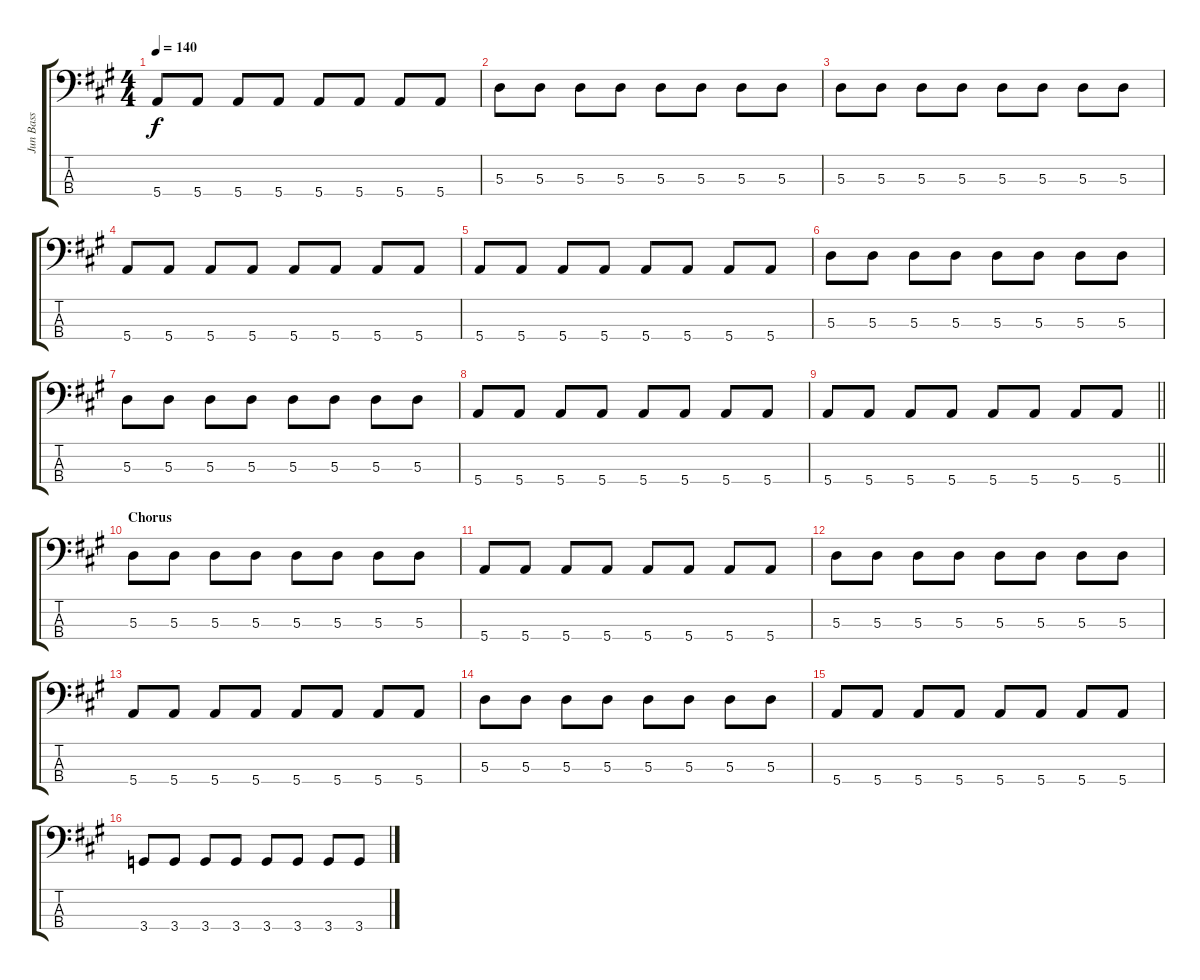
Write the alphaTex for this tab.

\track ("Jun Bass" "Jun Bass") {instrument electricbassfinger}
\staff {score tabs}
\tuning (G2 D2 A1 E1) {hide}
\ts (4 4)
\tempo 140
\clef f4
\ks a
5.4.8{dy f} 5.4.8 5.4.8 5.4.8 5.4.8 5.4.8 5.4.8 5.4.8 |
5.3.8 5.3.8 5.3.8 5.3.8 5.3.8 5.3.8 5.3.8 5.3.8 |
5.3.8 5.3.8 5.3.8 5.3.8 5.3.8 5.3.8 5.3.8 5.3.8 |
5.4.8 5.4.8 5.4.8 5.4.8 5.4.8 5.4.8 5.4.8 5.4.8 |
5.4.8 5.4.8 5.4.8 5.4.8 5.4.8 5.4.8 5.4.8 5.4.8 |
5.3.8 5.3.8 5.3.8 5.3.8 5.3.8 5.3.8 5.3.8 5.3.8 |
5.3.8 5.3.8 5.3.8 5.3.8 5.3.8 5.3.8 5.3.8 5.3.8 |
5.4.8 5.4.8 5.4.8 5.4.8 5.4.8 5.4.8 5.4.8 5.4.8 |
\barLineRight lightlight
5.4.8 5.4.8 5.4.8 5.4.8 5.4.8 5.4.8 5.4.8 5.4.8 |
\section ("" "Chorus")
5.3.8 5.3.8 5.3.8 5.3.8 5.3.8 5.3.8 5.3.8 5.3.8 |
5.4.8 5.4.8 5.4.8 5.4.8 5.4.8 5.4.8 5.4.8 5.4.8 |
5.3.8 5.3.8 5.3.8 5.3.8 5.3.8 5.3.8 5.3.8 5.3.8 |
5.4.8 5.4.8 5.4.8 5.4.8 5.4.8 5.4.8 5.4.8 5.4.8 |
5.3.8 5.3.8 5.3.8 5.3.8 5.3.8 5.3.8 5.3.8 5.3.8 |
5.4.8 5.4.8 5.4.8 5.4.8 5.4.8 5.4.8 5.4.8 5.4.8 |
3.4.8 3.4.8 3.4.8 3.4.8 3.4.8 3.4.8 3.4.8 3.4.8
